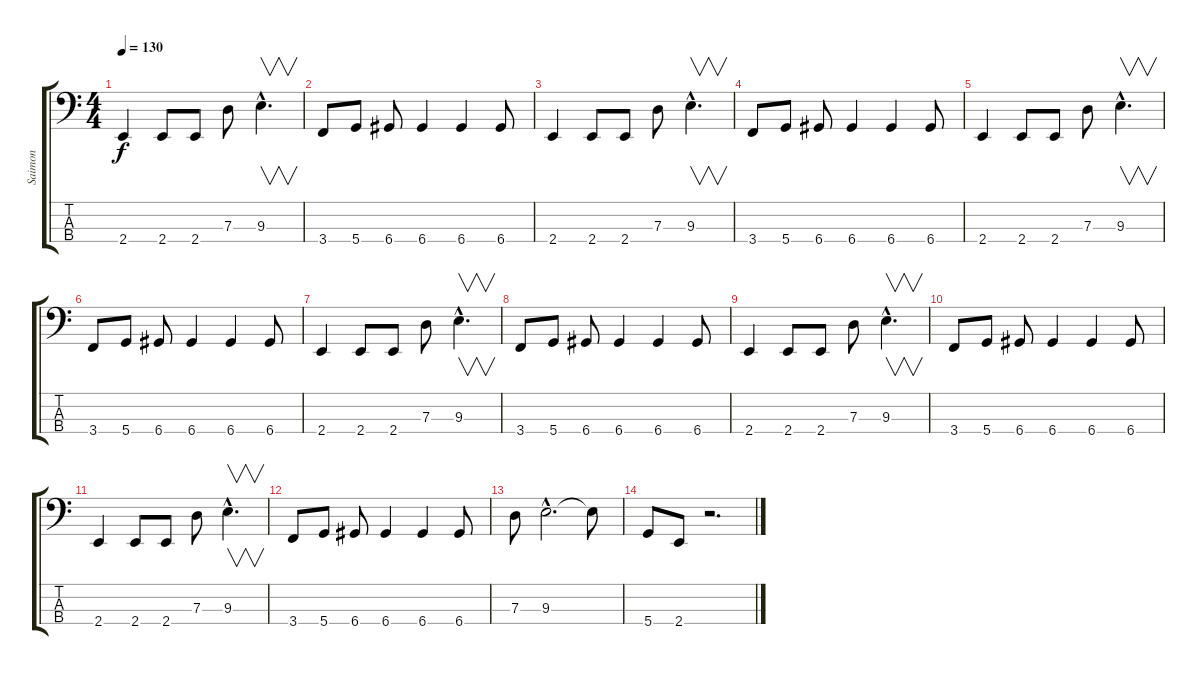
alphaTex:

\track ("Saimon" "Saimon") {instrument electricbassfinger}
\staff {score tabs}
\tuning (F2 C2 G1 D1) {hide}
\ts (4 4)
\tempo 130
\clef f4
\ks c
2.4.4{dy f} 2.4.8 2.4.8 7.3.8 9.3{hac}.4{v d} |
3.4.8 5.4.8 6.4.8 6.4.4 6.4.4 6.4.8 |
2.4.4 2.4.8 2.4.8 7.3.8 9.3{hac}.4{v d} |
3.4.8 5.4.8 6.4.8 6.4.4 6.4.4 6.4.8 |
2.4.4 2.4.8 2.4.8 7.3.8 9.3{hac}.4{v d} |
3.4.8 5.4.8 6.4.8 6.4.4 6.4.4 6.4.8 |
2.4.4 2.4.8 2.4.8 7.3.8 9.3{hac}.4{v d} |
3.4.8 5.4.8 6.4.8 6.4.4 6.4.4 6.4.8 |
2.4.4 2.4.8 2.4.8 7.3.8 9.3{hac}.4{v d} |
3.4.8 5.4.8 6.4.8 6.4.4 6.4.4 6.4.8 |
2.4.4 2.4.8 2.4.8 7.3.8 9.3{hac}.4{v d} |
3.4.8 5.4.8 6.4.8 6.4.4 6.4.4 6.4.8 |
7.3.8 9.3{hac}.2{d} 9.3{t}.8 |
5.4.8 2.4.8 r.2{d}
